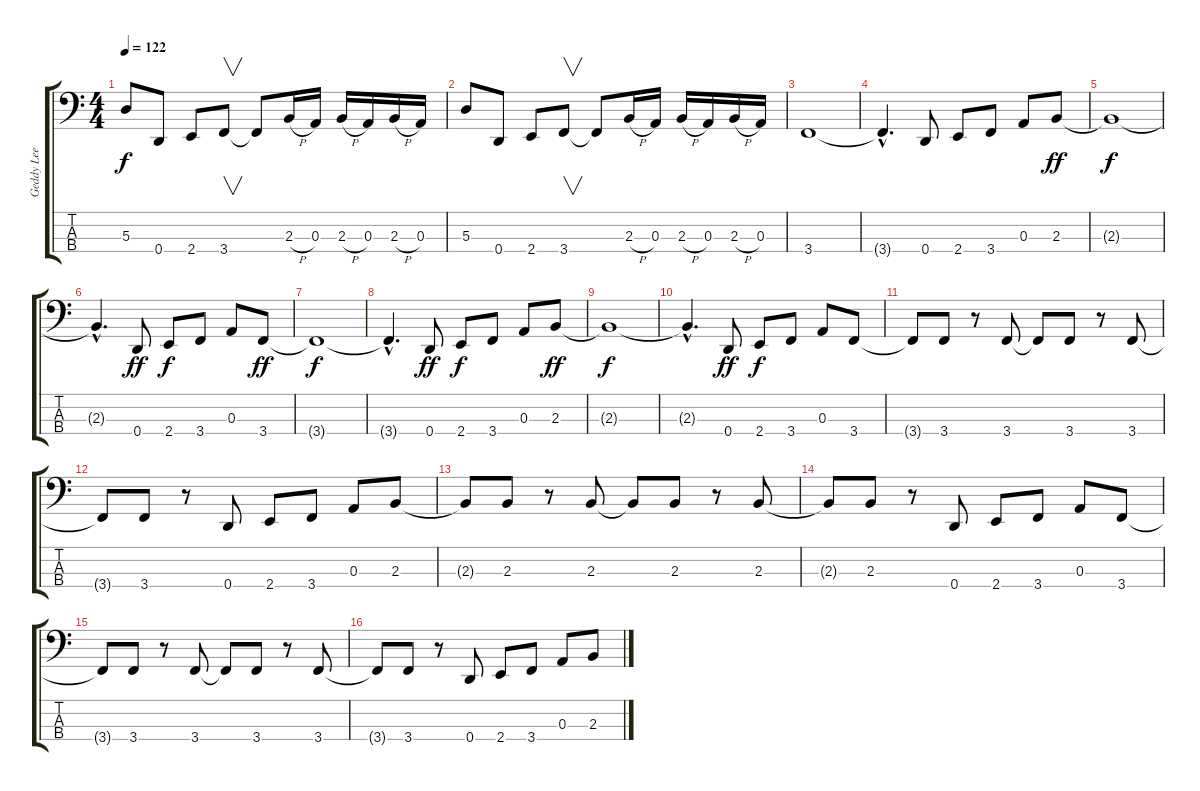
\track ("Geddy Lee" "Geddy Lee") {instrument electricbassfinger}
\staff {score tabs}
\tuning (G2 D2 A1 D1) {hide}
\ts (4 4)
\tempo 122
\clef f4
\ks c
5.3.8{dy f} 0.4.8 2.4.8 3.4.8{v} 3.4{t}.8 2.3{h}.16 0.3.16 2.3{h}.16 0.3.16 2.3{h}.16 0.3.16 |
5.3.8 0.4.8 2.4.8 3.4.8{v} 3.4{t}.8 2.3{h}.16 0.3.16 2.3{h}.16 0.3.16 2.3{h}.16 0.3.16 |
3.4.1 |
3.4{hac t}.4{d} 0.4.8 2.4.8 3.4.8 0.3.8 2.3.8{dy ff} |
2.3{t}.1{dy f} |
2.3{hac t}.4{d} 0.4.8{dy ff} 2.4.8{dy f} 3.4.8 0.3.8 3.4.8{dy ff} |
3.4{t}.1{dy f} |
3.4{hac t}.4{d} 0.4.8{dy ff} 2.4.8{dy f} 3.4.8 0.3.8 2.3.8{dy ff} |
2.3{t}.1{dy f} |
2.3{hac t}.4{d} 0.4.8{dy ff} 2.4.8{dy f} 3.4.8 0.3.8 3.4.8 |
3.4{t}.8 3.4.8 r.8 3.4.8 3.4{t}.8 3.4.8 r.8 3.4.8 |
3.4{t}.8 3.4.8 r.8 0.4.8 2.4.8 3.4.8 0.3.8 2.3.8 |
2.3{t}.8 2.3.8 r.8 2.3.8 2.3{t}.8 2.3.8 r.8 2.3.8 |
2.3{t}.8 2.3.8 r.8 0.4.8 2.4.8 3.4.8 0.3.8 3.4.8 |
3.4{t}.8 3.4.8 r.8 3.4.8 3.4{t}.8 3.4.8 r.8 3.4.8 |
3.4{t}.8 3.4.8 r.8 0.4.8 2.4.8 3.4.8 0.3.8 2.3.8
